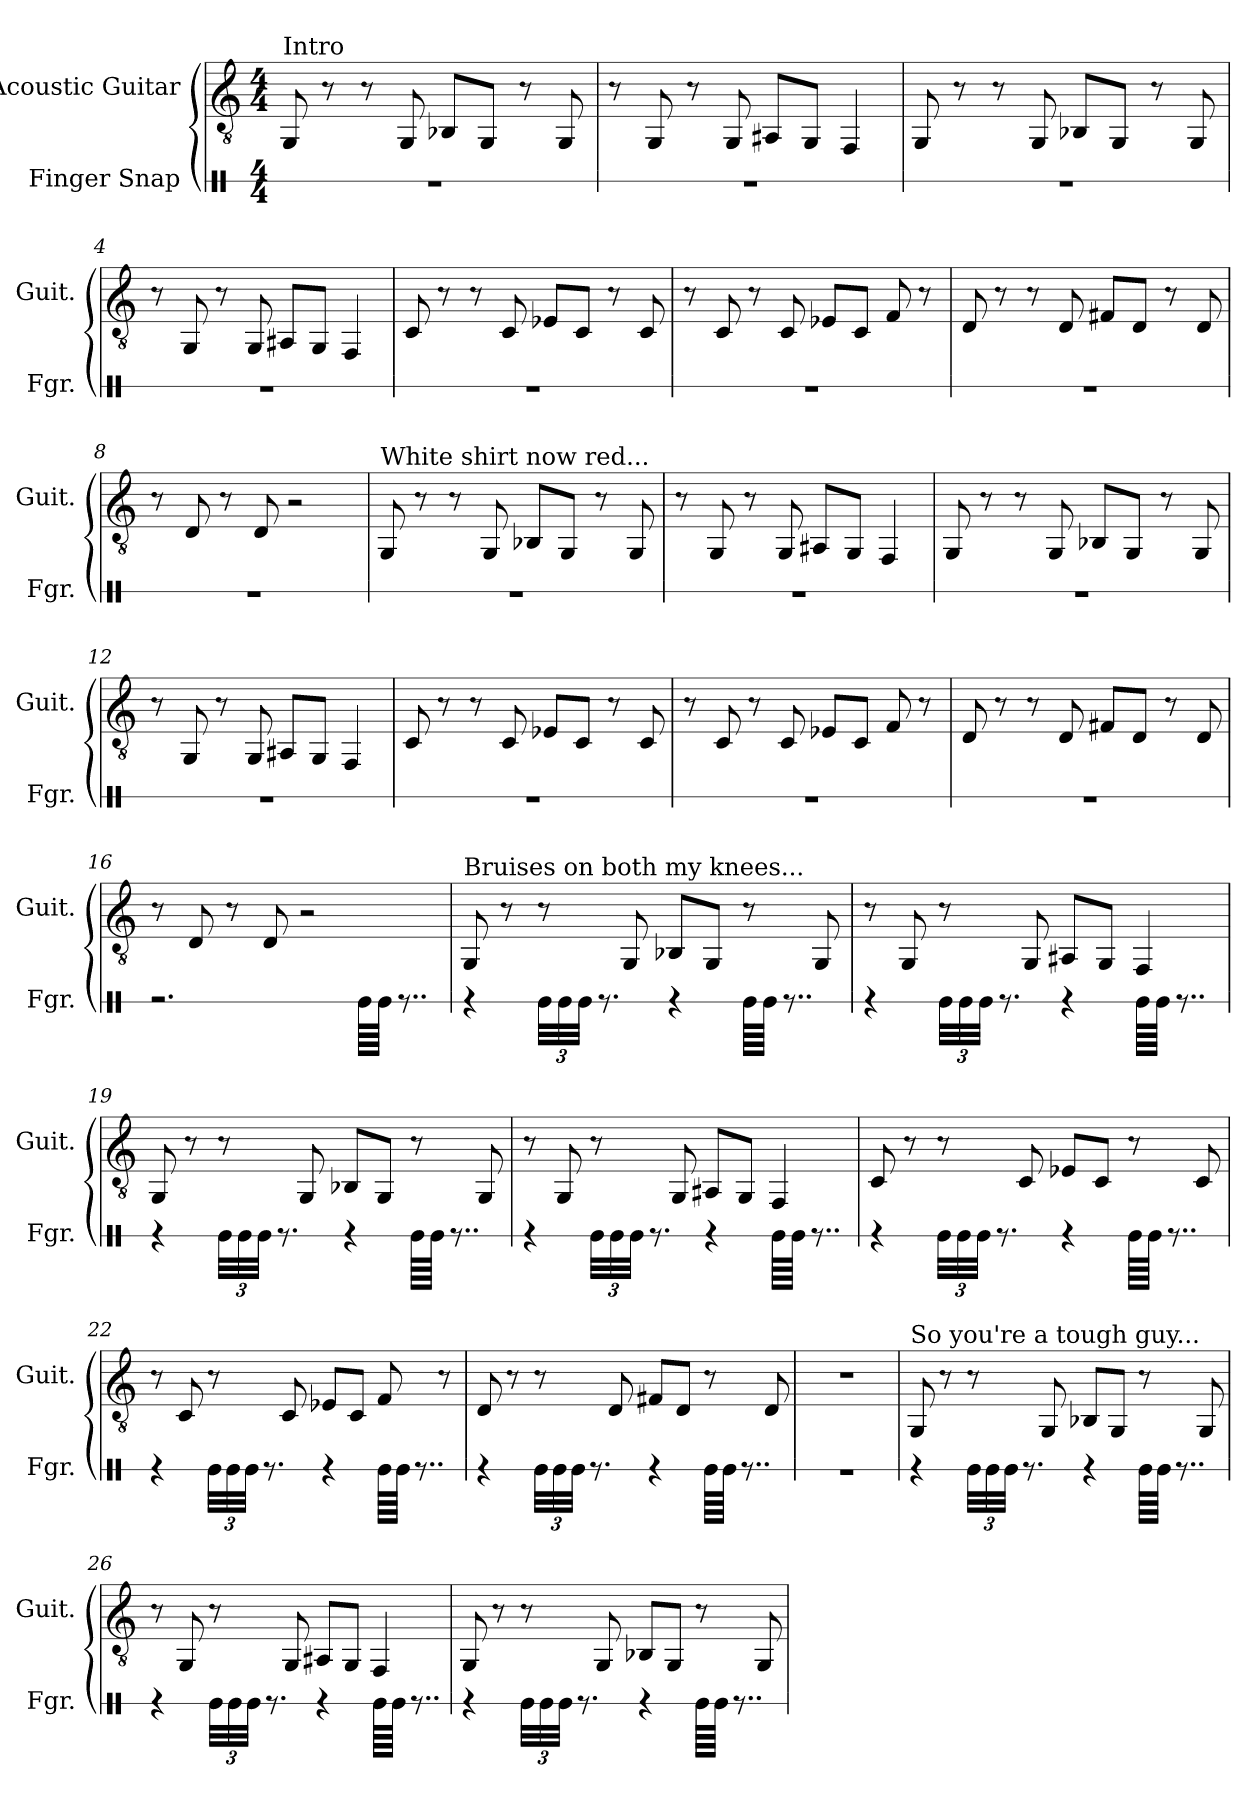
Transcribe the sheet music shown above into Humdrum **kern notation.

**kern	**kern
*part2	*part1
*staff2	*staff1
*I"Finger Snap	*I"Acoustic Guitar
*I'Fgr.	*I'Guit.
*stria1	*stria6
*clefX	*clefGv2
*k[]	*k[]
*M4/4	*M4/4
*MM135	*MM135
=1	=1
!	!LO:TX:a:t=Intro
1r	8GG
.	8r
.	8r
.	8GG
.	8BB-XL
.	8GGJ
.	8r
.	8GG
=2	=2
1r	8r
.	8GG
.	8r
.	8GG
.	8AA#XL
.	8GGJ
.	4FF
=3	=3
1r	8GG
.	8r
.	8r
.	8GG
.	8BB-XL
.	8GGJ
.	8r
.	8GG
=4	=4
1r	8r
.	8GG
.	8r
.	8GG
.	8AA#XL
.	8GGJ
.	4FF
=5	=5
1r	8C
.	8r
.	8r
.	8C
.	8E-XL
.	8CJ
.	8r
.	8C
=6	=6
1r	8r
.	8C
.	8r
.	8C
.	8E-XL
.	8CJ
.	8F
.	8r
=7	=7
1r	8D
.	8r
.	8r
.	8D
.	8F#XL
.	8DJ
.	8r
.	8D
=8	=8
1r	8r
.	8D
.	8r
.	8D
.	2r
=9	=9
!	!LO:TX:a:t=White shirt now red...
1r	8GG
.	8r
.	8r
.	8GG
.	8BB-XL
.	8GGJ
.	8r
.	8GG
=10	=10
1r	8r
.	8GG
.	8r
.	8GG
.	8AA#XL
.	8GGJ
.	4FF
=11	=11
1r	8GG
.	8r
.	8r
.	8GG
.	8BB-XL
.	8GGJ
.	8r
.	8GG
=12	=12
1r	8r
.	8GG
.	8r
.	8GG
.	8AA#XL
.	8GGJ
.	4FF
=13	=13
1r	8C
.	8r
.	8r
.	8C
.	8E-XL
.	8CJ
.	8r
.	8C
=14	=14
1r	8r
.	8C
.	8r
.	8C
.	8E-XL
.	8CJ
.	8F
.	8r
=15	=15
1r	8D
.	8r
.	8r
.	8D
.	8F#XL
.	8DJ
.	8r
.	8D
=16	=16
2.r	8r
.	8D
.	8r
.	8D
.	2r
64ReLLLL	.
64ReJJJJ	.
8..r	.
=17	=17
!	!LO:TX:a:t=Bruises on both my knees...
4r	8GG
.	8r
48ReLLL	8r
48Re	.
48ReJJJ	.
8.r	.
.	8GG
4r	8BB-XL
.	8GGJ
64ReLLLL	8r
64ReJJJJ	.
8..r	.
.	8GG
=18	=18
4r	8r
.	8GG
48ReLLL	8r
48Re	.
48ReJJJ	.
8.r	.
.	8GG
4r	8AA#XL
.	8GGJ
64ReLLLL	4FF
64ReJJJJ	.
8..r	.
=19	=19
4r	8GG
.	8r
48ReLLL	8r
48Re	.
48ReJJJ	.
8.r	.
.	8GG
4r	8BB-XL
.	8GGJ
64ReLLLL	8r
64ReJJJJ	.
8..r	.
.	8GG
=20	=20
4r	8r
.	8GG
48ReLLL	8r
48Re	.
48ReJJJ	.
8.r	.
.	8GG
4r	8AA#XL
.	8GGJ
64ReLLLL	4FF
64ReJJJJ	.
8..r	.
=21	=21
4r	8C
.	8r
48ReLLL	8r
48Re	.
48ReJJJ	.
8.r	.
.	8C
4r	8E-XL
.	8CJ
64ReLLLL	8r
64ReJJJJ	.
8..r	.
.	8C
=22	=22
4r	8r
.	8C
48ReLLL	8r
48Re	.
48ReJJJ	.
8.r	.
.	8C
4r	8E-XL
.	8CJ
64ReLLLL	8F
64ReJJJJ	.
8..r	.
.	8r
=23	=23
4r	8D
.	8r
48ReLLL	8r
48Re	.
48ReJJJ	.
8.r	.
.	8D
4r	8F#XL
.	8DJ
64ReLLLL	8r
64ReJJJJ	.
8..r	.
.	8D
=24	=24
1r	1r
=25	=25
!	!LO:TX:a:t=So you're a tough guy...
4r	8GG
.	8r
48ReLLL	8r
48Re	.
48ReJJJ	.
8.r	.
.	8GG
4r	8BB-XL
.	8GGJ
64ReLLLL	8r
64ReJJJJ	.
8..r	.
.	8GG
=26	=26
4r	8r
.	8GG
48ReLLL	8r
48Re	.
48ReJJJ	.
8.r	.
.	8GG
4r	8AA#XL
.	8GGJ
64ReLLLL	4FF
64ReJJJJ	.
8..r	.
=27	=27
4r	8GG
.	8r
48ReLLL	8r
48Re	.
48ReJJJ	.
8.r	.
.	8GG
4r	8BB-XL
.	8GGJ
64ReLLLL	8r
64ReJJJJ	.
8..r	.
.	8GG
=	=
*-	*-
